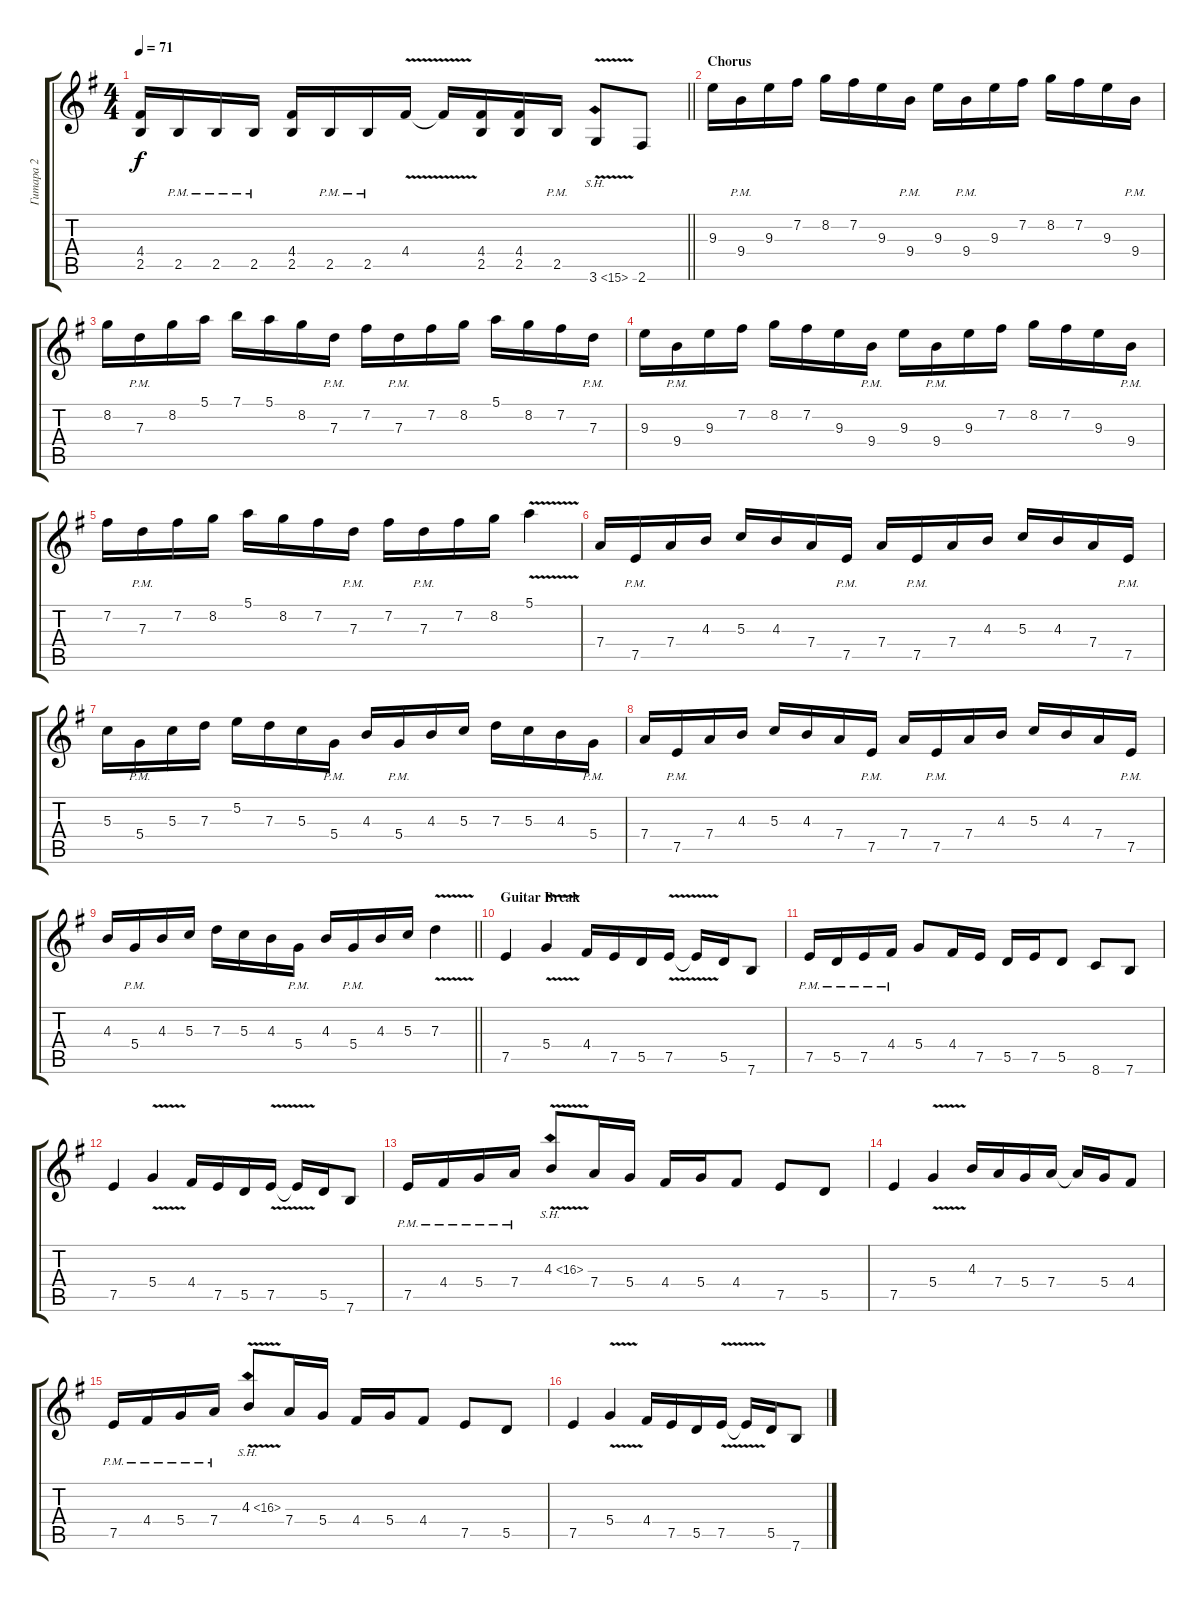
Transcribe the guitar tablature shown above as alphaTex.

\track ("Гитара 2" "Гитара 2") {instrument distortionguitar}
\staff {score tabs}
\tuning (E4 B3 G3 D3 A2 E2) {hide}
\ts (4 4)
\tempo 71
\clef g2
\barLineRight lightlight
\ks eminor
(4.4 2.5).16{dy f} 2.5{pm}.16 2.5{pm}.16 2.5{pm}.16 (4.4 2.5).16 2.5{pm}.16 2.5{pm}.16 4.4{v}.16 4.4{t}.16 (4.4 2.5).16 (4.4 2.5).16 2.5{pm}.16 3.6{sh 12 v}.8 2.6.8 |
\section ("" "Chorus")
9.3.16 9.4{pm}.16 9.3.16 7.2.16 8.2.16 7.2.16 9.3.16 9.4{pm}.16 9.3.16 9.4{pm}.16 9.3.16 7.2.16 8.2.16 7.2.16 9.3.16 9.4{pm}.16 |
8.2.16 7.3{pm}.16 8.2.16 5.1.16 7.1.16 5.1.16 8.2.16 7.3{pm}.16 7.2.16 7.3{pm}.16 7.2.16 8.2.16 5.1.16 8.2.16 7.2.16 7.3{pm}.16 |
9.3.16 9.4{pm}.16 9.3.16 7.2.16 8.2.16 7.2.16 9.3.16 9.4{pm}.16 9.3.16 9.4{pm}.16 9.3.16 7.2.16 8.2.16 7.2.16 9.3.16 9.4{pm}.16 |
7.2.16 7.3{pm}.16 7.2.16 8.2.16 5.1.16 8.2.16 7.2.16 7.3{pm}.16 7.2.16 7.3{pm}.16 7.2.16 8.2.16 5.1{v}.4 |
7.4.16 7.5{pm}.16 7.4.16 4.3.16 5.3.16 4.3.16 7.4.16 7.5{pm}.16 7.4.16 7.5{pm}.16 7.4.16 4.3.16 5.3.16 4.3.16 7.4.16 7.5{pm}.16 |
5.3.16 5.4{pm}.16 5.3.16 7.3.16 5.2.16 7.3.16 5.3.16 5.4{pm}.16 4.3.16 5.4{pm}.16 4.3.16 5.3.16 7.3.16 5.3.16 4.3.16 5.4{pm}.16 |
7.4.16 7.5{pm}.16 7.4.16 4.3.16 5.3.16 4.3.16 7.4.16 7.5{pm}.16 7.4.16 7.5{pm}.16 7.4.16 4.3.16 5.3.16 4.3.16 7.4.16 7.5{pm}.16 |
\barLineRight lightlight
4.3.16 5.4{pm}.16 4.3.16 5.3.16 7.3.16 5.3.16 4.3.16 5.4{pm}.16 4.3.16 5.4{pm}.16 4.3.16 5.3.16 7.3{v}.4 |
\section ("" "Guitar Break")
7.5.4 5.4{v}.4 4.4.16 7.5.16 5.5.16 7.5{v}.16 7.5{t}.16 5.5.16 7.6.8 |
7.5{pm}.16 5.5{pm}.16 7.5{pm}.16 4.4{pm}.16 5.4.8 4.4.16 7.5.16 5.5.16 7.5.16 5.5.8 8.6.8 7.6.8 |
7.5.4 5.4{v}.4 4.4.16 7.5.16 5.5.16 7.5{v}.16 7.5{t}.16 5.5.16 7.6.8 |
7.5{pm}.16 4.4{pm}.16 5.4{pm}.16 7.4{pm}.16 4.3{sh 12 v}.8 7.4.16 5.4.16 4.4.16 5.4.16 4.4.8 7.5.8 5.5.8 |
7.5.4 5.4{v}.4 4.3.16 7.4.16 5.4.16 7.4.16 7.4{t}.16 5.4.16 4.4.8 |
7.5{pm}.16 4.4{pm}.16 5.4{pm}.16 7.4{pm}.16 4.3{sh 12 v}.8 7.4.16 5.4.16 4.4.16 5.4.16 4.4.8 7.5.8 5.5.8 |
7.5.4 5.4{v}.4 4.4.16 7.5.16 5.5.16 7.5{v}.16 7.5{t}.16 5.5.16 7.6.8
